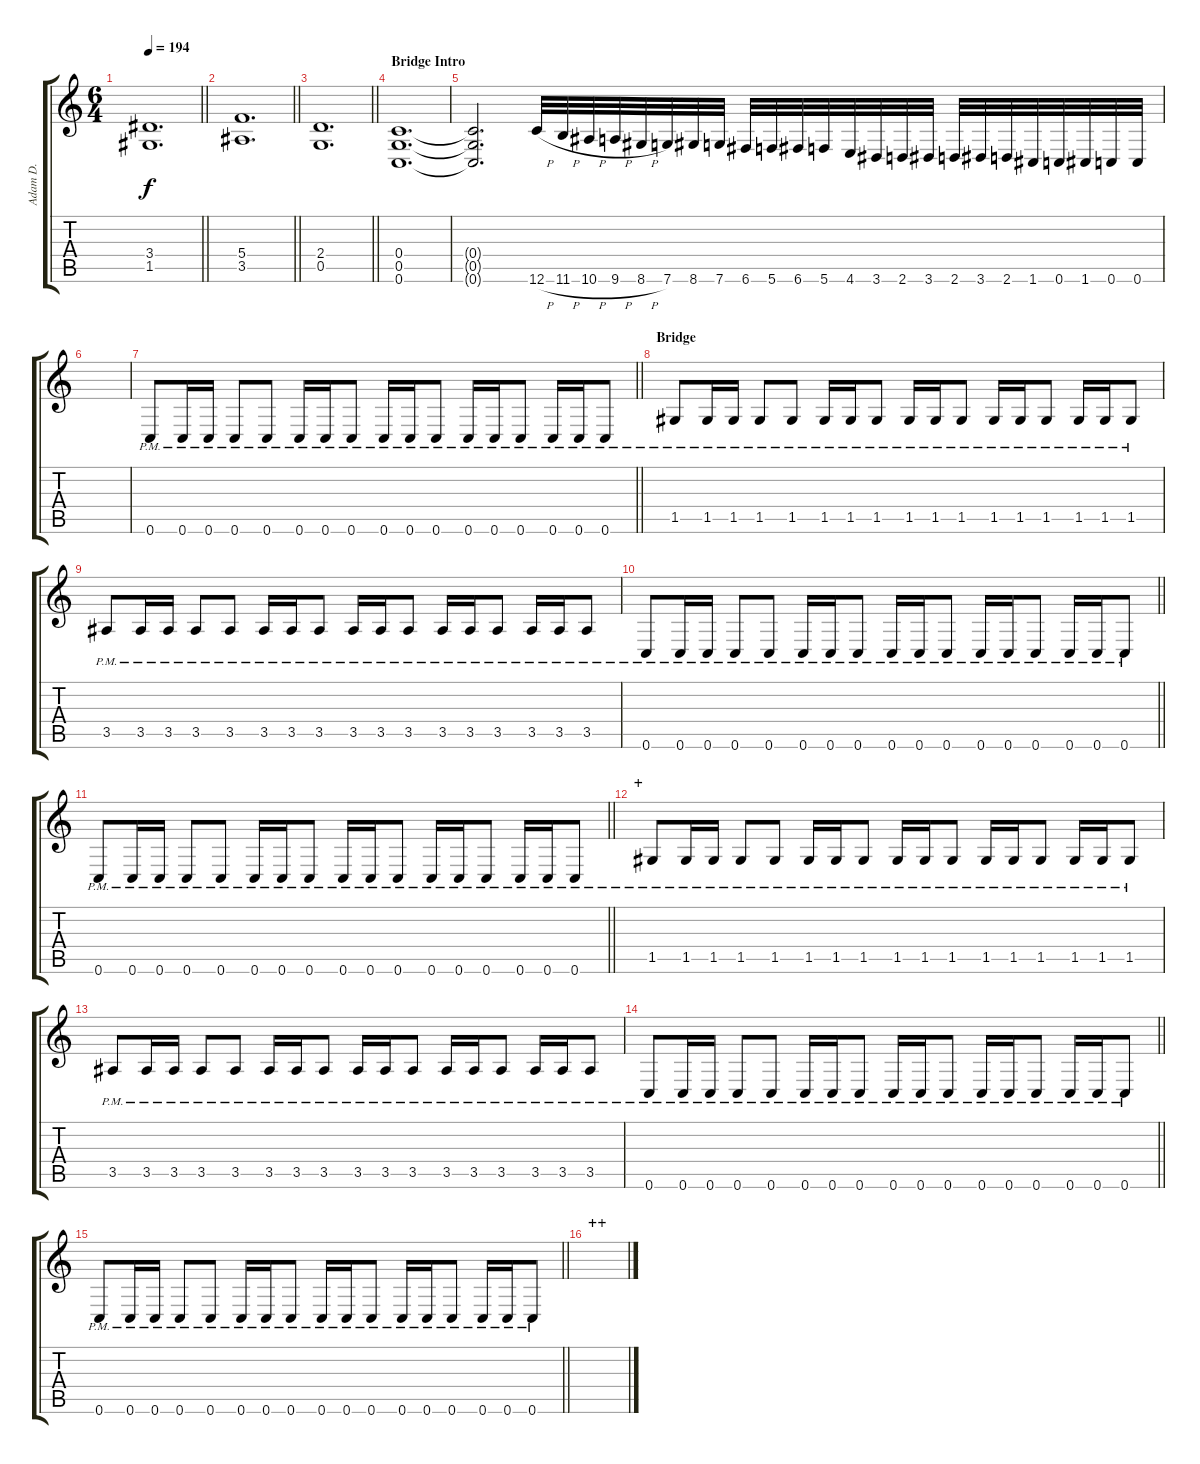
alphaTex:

\track ("Adam D." "Adam D.") {instrument distortionguitar}
\staff {score tabs}
\tuning (D4 A3 F3 C3 G2 C2) {hide}
\ts (6 4)
\tempo 194
\clef g2
\barLineRight lightlight
\ks c
(3.4 1.5).1{d dy f} |
\barLineRight lightlight
(5.4 3.5).1{d} |
\barLineRight lightlight
(2.4 0.5).1{d} |
\section ("" "Bridge Intro")
(0.4 0.5 0.6).1{d} |
(0.4{t} 0.5{t} 0.6{t}).2{d} 12.6{h}.32 11.6{h}.32 10.6{h}.32 9.6{h}.32 8.6{h}.32 7.6.32 8.6.32 7.6.32 6.6.32 5.6.32 6.6.32 5.6.32 4.6.32 3.6.32 2.6.32 3.6.32 2.6.32 3.6.32 2.6.32 1.6.32 0.6.32 1.6.32 0.6.32 0.6.32 |
|
\barLineRight lightlight
0.6{pm}.8 0.6{pm}.16 0.6{pm}.16 0.6{pm}.8 0.6{pm}.8 0.6{pm}.16 0.6{pm}.16 0.6{pm}.8 0.6{pm}.16 0.6{pm}.16 0.6{pm}.8 0.6{pm}.16 0.6{pm}.16 0.6{pm}.8 0.6{pm}.16 0.6{pm}.16 0.6{pm}.8 |
\section ("" "Bridge")
1.5{pm}.8{volume 16} 1.5{pm}.16 1.5{pm}.16 1.5{pm}.8 1.5{pm}.8 1.5{pm}.16 1.5{pm}.16 1.5{pm}.8 1.5{pm}.16 1.5{pm}.16 1.5{pm}.8 1.5{pm}.16 1.5{pm}.16 1.5{pm}.8 1.5{pm}.16 1.5{pm}.16 1.5{pm}.8 |
3.5{pm}.8 3.5{pm}.16 3.5{pm}.16 3.5{pm}.8 3.5{pm}.8 3.5{pm}.16 3.5{pm}.16 3.5{pm}.8 3.5{pm}.16 3.5{pm}.16 3.5{pm}.8 3.5{pm}.16 3.5{pm}.16 3.5{pm}.8 3.5{pm}.16 3.5{pm}.16 3.5{pm}.8 |
\barLineRight lightlight
0.6{pm}.8 0.6{pm}.16 0.6{pm}.16 0.6{pm}.8 0.6{pm}.8 0.6{pm}.16 0.6{pm}.16 0.6{pm}.8 0.6{pm}.16 0.6{pm}.16 0.6{pm}.8 0.6{pm}.16 0.6{pm}.16 0.6{pm}.8 0.6{pm}.16 0.6{pm}.16 0.6{pm}.8 |
\barLineRight lightlight
0.6{pm}.8 0.6{pm}.16 0.6{pm}.16 0.6{pm}.8 0.6{pm}.8 0.6{pm}.16 0.6{pm}.16 0.6{pm}.8 0.6{pm}.16 0.6{pm}.16 0.6{pm}.8 0.6{pm}.16 0.6{pm}.16 0.6{pm}.8 0.6{pm}.16 0.6{pm}.16 0.6{pm}.8 |
\section ("" "+")
1.5{pm}.8 1.5{pm}.16 1.5{pm}.16 1.5{pm}.8 1.5{pm}.8 1.5{pm}.16 1.5{pm}.16 1.5{pm}.8 1.5{pm}.16 1.5{pm}.16 1.5{pm}.8 1.5{pm}.16 1.5{pm}.16 1.5{pm}.8 1.5{pm}.16 1.5{pm}.16 1.5{pm}.8 |
3.5{pm}.8 3.5{pm}.16 3.5{pm}.16 3.5{pm}.8 3.5{pm}.8 3.5{pm}.16 3.5{pm}.16 3.5{pm}.8 3.5{pm}.16 3.5{pm}.16 3.5{pm}.8 3.5{pm}.16 3.5{pm}.16 3.5{pm}.8 3.5{pm}.16 3.5{pm}.16 3.5{pm}.8 |
\barLineRight lightlight
0.6{pm}.8 0.6{pm}.16 0.6{pm}.16 0.6{pm}.8 0.6{pm}.8 0.6{pm}.16 0.6{pm}.16 0.6{pm}.8 0.6{pm}.16 0.6{pm}.16 0.6{pm}.8 0.6{pm}.16 0.6{pm}.16 0.6{pm}.8 0.6{pm}.16 0.6{pm}.16 0.6{pm}.8 |
\barLineRight lightlight
0.6{pm}.8 0.6{pm}.16 0.6{pm}.16 0.6{pm}.8 0.6{pm}.8 0.6{pm}.16 0.6{pm}.16 0.6{pm}.8 0.6{pm}.16 0.6{pm}.16 0.6{pm}.8 0.6{pm}.16 0.6{pm}.16 0.6{pm}.8 0.6{pm}.16 0.6{pm}.16 0.6{pm}.8 |
\section ("" "++")
